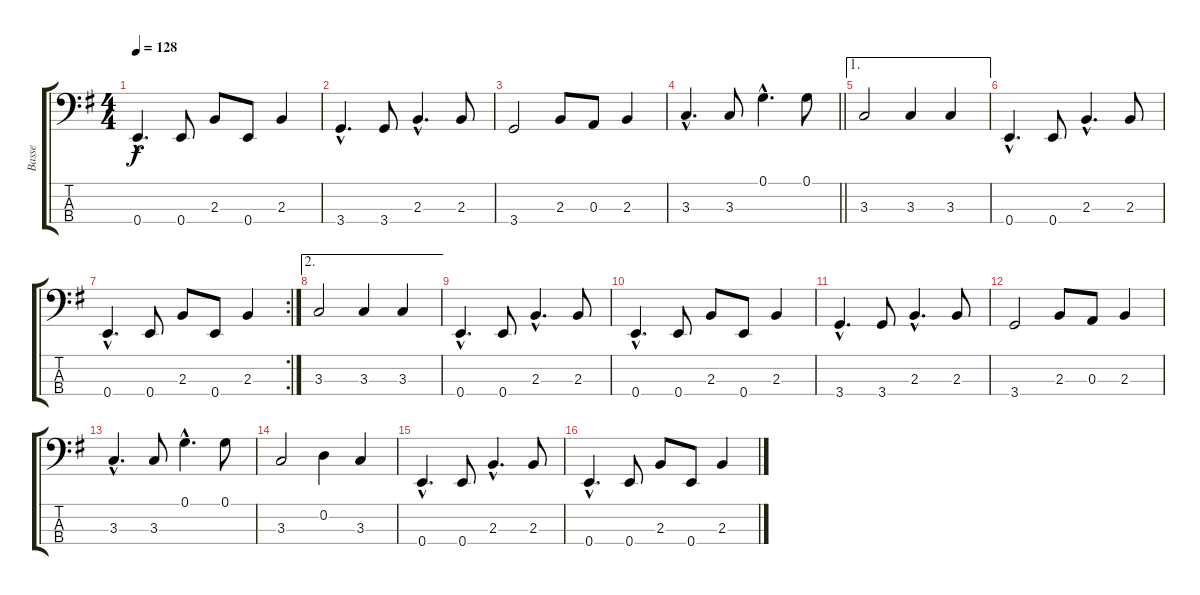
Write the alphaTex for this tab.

\track ("Basse" "Basse") {instrument electricbassfinger}
\staff {score tabs}
\tuning (G2 D2 A1 E1) {hide}
\ts (4 4)
\tempo 128
\clef f4
\ks g
0.4{hac}.4{d dy f} 0.4.8 2.3.8 0.4.8 2.3.4 |
3.4{hac}.4{d} 3.4.8 2.3{hac}.4{d} 2.3.8 |
3.4.2 2.3.8 0.3.8 2.3.4 |
\barLineRight lightlight
3.3{hac}.4{d} 3.3.8 0.1{hac}.4{d} 0.1.8 |
\ae 1
3.3.2 3.3.4 3.3.4 |
0.4{hac}.4{d} 0.4.8 2.3{hac}.4{d} 2.3.8 |
\rc 2
0.4{hac}.4{d} 0.4.8 2.3.8 0.4.8 2.3.4 |
\ae 2
3.3.2 3.3.4 3.3.4 |
0.4{hac}.4{d} 0.4.8 2.3{hac}.4{d} 2.3.8 |
0.4{hac}.4{d} 0.4.8 2.3.8 0.4.8 2.3.4 |
3.4{hac}.4{d} 3.4.8 2.3{hac}.4{d} 2.3.8 |
3.4.2 2.3.8 0.3.8 2.3.4 |
3.3{hac}.4{d} 3.3.8 0.1{hac}.4{d} 0.1.8 |
3.3.2 0.2.4 3.3.4 |
0.4{hac}.4{d} 0.4.8 2.3{hac}.4{d} 2.3.8 |
0.4{hac}.4{d} 0.4.8 2.3.8 0.4.8 2.3.4
